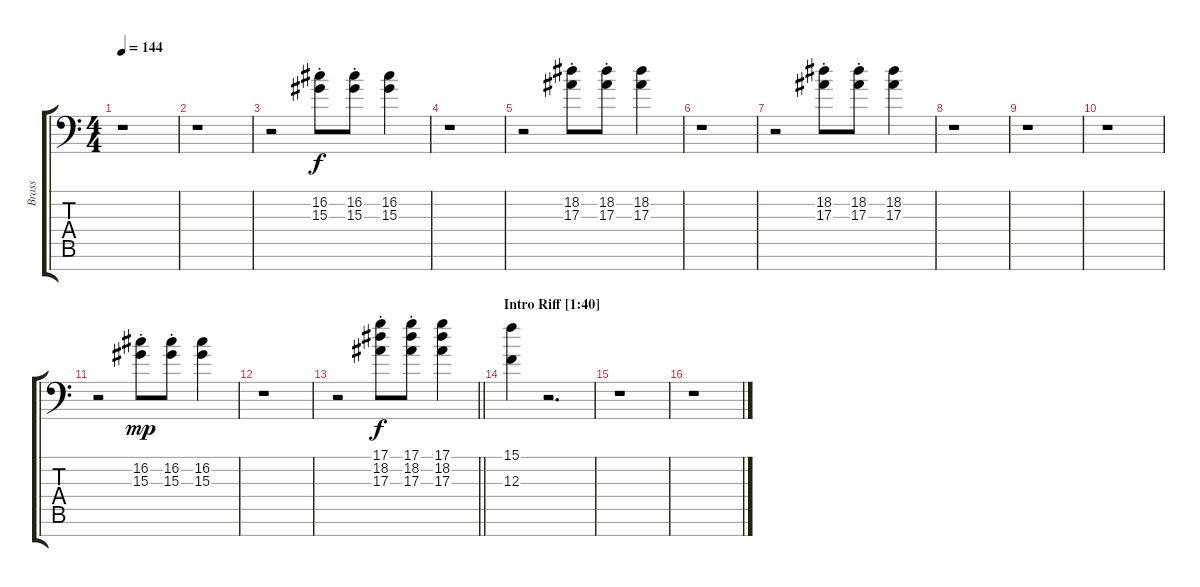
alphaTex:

\track ("Brass" "Brass") {instrument brasssection}
\staff {score tabs}
\tuning (D4 A3 F3 C3 G2 D2 A1) {hide}
\ts (4 4)
\tempo 144
\clef f4
\ks c
r.1{dy f} |
r.1 |
r.2 (16.2{st} 15.3{st}).8 (16.2{st} 15.3{st}).8 (16.2 15.3).4 |
r.1 |
r.2 (18.2{st} 17.3{st}).8 (18.2{st} 17.3{st}).8 (18.2 17.3).4 |
r.1 |
r.2 (18.2{st} 17.3{st}).8 (18.2{st} 17.3{st}).8 (18.2 17.3).4 |
r.1 |
r.1 |
r.1 |
r.2 (16.2{st} 15.3{st}).8{dy mp} (16.2{st} 15.3{st}).8 (16.2 15.3).4 |
r.1 |
\barLineRight lightlight
r.2 (17.1{st} 18.2{st} 17.3{st}).8{dy f} (17.1{st} 18.2{st} 17.3{st}).8 (17.1 18.2 17.3).4 |
\section ("" "Intro Riff [1:40]")
(15.1 12.3).4 r.2{d} |
r.1 |
r.1
